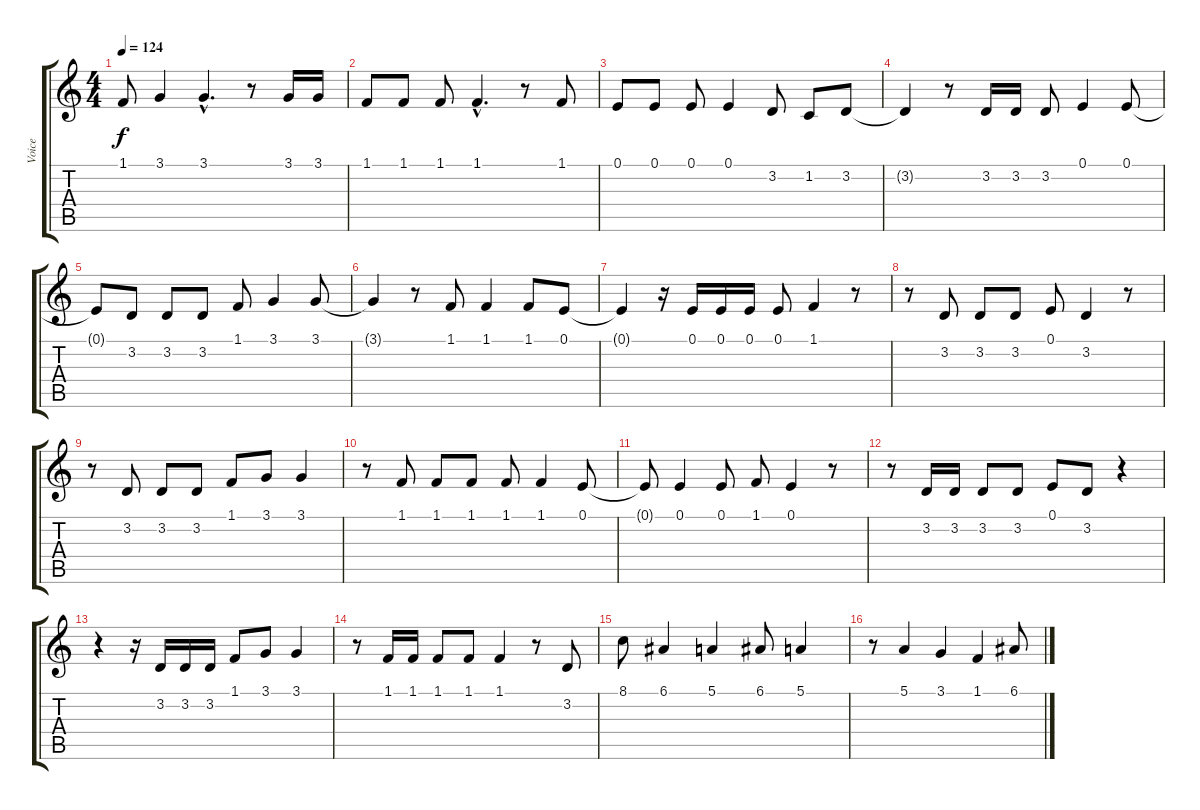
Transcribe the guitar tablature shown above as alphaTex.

\track ("Voice" "Voice") {instrument lead3calliope}
\staff {score tabs}
\tuning (E4 B3 G3 D3 A2 E2) {hide}
\ts (4 4)
\tempo 124
\clef g2
\ks c
1.1.8{dy f} 3.1.4 3.1{hac}.4{d} r.8 3.1.16 3.1.16 |
1.1.8 1.1.8 1.1.8 1.1{hac}.4{d} r.8 1.1.8 |
0.1.8 0.1.8 0.1.8 0.1.4 3.2.8 1.2.8 3.2.8 |
3.2{t}.4 r.8 3.2.16 3.2.16 3.2.8 0.1.4 0.1.8 |
0.1{t}.8 3.2.8 3.2.8 3.2.8 1.1.8 3.1.4 3.1.8 |
3.1{t}.4 r.8 1.1.8 1.1.4 1.1.8 0.1.8 |
0.1{t}.4 r.16 0.1.16 0.1.16 0.1.16 0.1.8 1.1.4 r.8 |
r.8 3.2.8 3.2.8 3.2.8 0.1.8 3.2.4 r.8 |
r.8 3.2.8 3.2.8 3.2.8 1.1.8 3.1.8 3.1.4 |
r.8 1.1.8 1.1.8 1.1.8 1.1.8 1.1.4 0.1.8 |
0.1{t}.8 0.1.4 0.1.8 1.1.8 0.1.4 r.8 |
r.8 3.2.16 3.2.16 3.2.8 3.2.8 0.1.8 3.2.8 r.4 |
r.4 r.16 3.2.16 3.2.16 3.2.16 1.1.8 3.1.8 3.1.4 |
r.8 1.1.16 1.1.16 1.1.8 1.1.8 1.1.4 r.8 3.2.8 |
8.1.8 6.1.4 5.1.4 6.1.8 5.1.4 |
r.8 5.1.4 3.1.4 1.1.4 6.1.8
